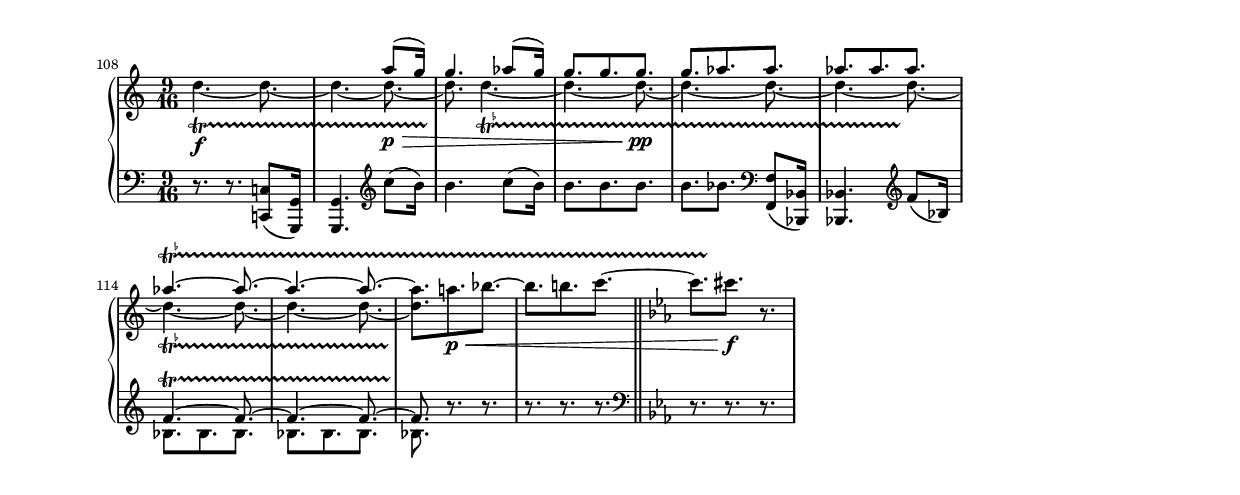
\version "2.12.0"
\include "english.ly"
#(set-global-staff-size 15)
\paper {
  ragged-right = ##t
  line-width = 17\cm
  indent = 0\cm
}

\layout {
  \context {
    \Score
    \override PaperColumn #'keep-inside-line = ##t
    \override NonMusicalPaperColumn #'keep-inside-line = ##t
  }
}


\header {
  lsrtags = "headwords"
  texidoc = ""
  doctitle = "headword"
}

% NR 1.5 Simultaneous notes

% L. v. Beethoven, Op. 111
% Piano sonata 32
% Movt II - Arietta - Adagio molto semplice e cantabile
% measures 108 - 118

\layout {
  \context {
    \Score
    \override SpacingSpanner #'base-shortest-duration =
    #(ly:make-moment 1 18)
    \override NonMusicalPaperColumn #'line-break-system-details =
    #'((alignment-distances . (12)))
  }
}

trillFlat =
\once \override TrillSpanner #'(bound-details left text) = \markup {
  \concat {
    \musicglyph #"scripts.trill"
    \translate #'(-0.5 . 1.9)
    \fontsize #-7
    \with-dimensions #'(0 . 0) #'(0 . 0)
    \flat
  }
}

\new PianoStaff <<

  % RH
  \new Staff <<
    \clef treble
    \key c \major
    \time 9/16
    \set Score.currentBarNumber = #108

    % RH voice 1
    \new Voice {

      \voiceOne
      s4.
      s8.

      |

      s4.
      a''8 \p \> [ (
      g''16 ] )

      |

      g''4.
      af''8 [ (
      g''16 ] )

      |

      g''8. [
      g''8.
      g''8. \pp ]

      |

      g''8. [
      af''8.
      af''8. ]

      |

      af''8. [
      af''8.
      af''8. ]

      |
      \break

      \trillFlat
      af''4. \startTrillSpan
      ~
      af''8.
      ~

      |

      af''4.
      ~
      af''8.
      ~

      |

      \oneVoice
      <af'' d''>8. [
      a''8. \p \<
      bf''8. ]
      ~

      |

      bf''8. [
      b''8.
      c'''8. ]
      ~

      \bar "||"

      \key ef \major
      c'''8. [
      cs'''8. \f ] \stopTrillSpan
      r8.

    }

    % RH voice 2
    \new Voice {
      \voiceTwo
      \override Voice.TrillSpanner #'direction = #DOWN
      d''4. \f \startTrillSpan
      ~
      d''8.
      ~

      |

      d''4.
      ~
      d''8.
      ~

      |

      d''8. \stopTrillSpan
      \trillFlat
      d''4. \startTrillSpan
      ~

      |

      d''4.
      ~
      d''8.
      ~

      |

      d''4.
      ~
      d''8.
      ~

      |

      d''4.
      ~
      d''8. \stopTrillSpan
      ~

      |

      \trillFlat
      d''4. \startTrillSpan
      ~
      d''8.
      ~

      |

      d''4.
      ~
      d''8.
      ~

      |

      \once \override NoteColumn #'ignore-collision = ##t
      \hideNotes
      d''8. \stopTrillSpan
      s4.

      |

      s8.
      s8.

    }

  >>

  % LH staff
  \new Staff {
    \clef bass
    \key c \major
    \time 9/16

    r8.
    r8.
    <c! c,!>8 [ (
    <g, g,,>16 ] )

    |

    <g, g,,>4.
    \clef treble
    c''8 [ (
    b'16 ] )

    |

    b'4.
    c''8 [ (
    b'16 ] )

    |

    b'8. [
    b'8.
    b'8. ]

    |

    b'8. [
    bf'8. ]
    \clef bass
    <f f,>8 [ (
    <bf, bf,,>16 ] )

    |

    <bf, bf,,>4.
    \clef treble
    f'8 [ (
    bf16 ] )

    |

    <<

      \new Voice {
        \voiceOne
        \override Voice.TrillSpanner #'direction = #UP
        f'4. \startTrillSpan
        ~
        f'8.
        ~

        |

        f'4.
        ~
        f'8.
        ~

        |

        f'8. \stopTrillSpan
      }

      \new Voice {
        \voiceTwo
        \override Voice.TrillSpanner #'direction = #DOWN
        bf8. [
        bf8.
        bf8. ]

        |

        bf8. [
        bf8.
        bf8. ]

        |

        bf8.
      }

    >>

    \oneVoice
    r8.
    r8.

    |

    r8.
    r8.
    r8.
    \clef bass

    |

    \key ef \major
    r8.
    r8.
    r8.

  }

>>
